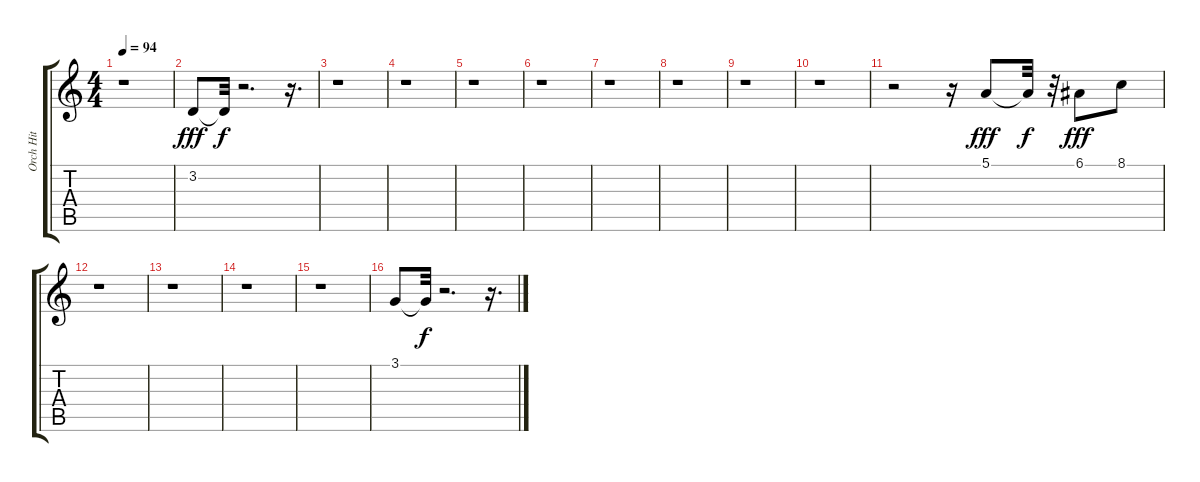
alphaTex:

\track ("Orch Hit" "Orch Hit") {instrument orchestrahit}
\staff {score tabs}
\tuning (E4 B3 G3 D3 A2 E2) {hide}
\ts (4 4)
\tempo 94
\clef g2
\ks c
r.1{dy fff} |
3.2.8 3.2{t}.32{dy f} r.2{d} r.16{d} |
r.1 |
r.1 |
r.1 |
r.1 |
r.1 |
r.1 |
r.1 |
r.1 |
r.2 r.16 5.1.8{dy fff} 5.1{t}.32{dy f} r.32 6.1.8{dy fff} 8.1.8 |
r.1 |
r.1 |
r.1 |
r.1 |
3.1.8{balance 8} 3.1{t}.32{dy f} r.2{d} r.16{d}
